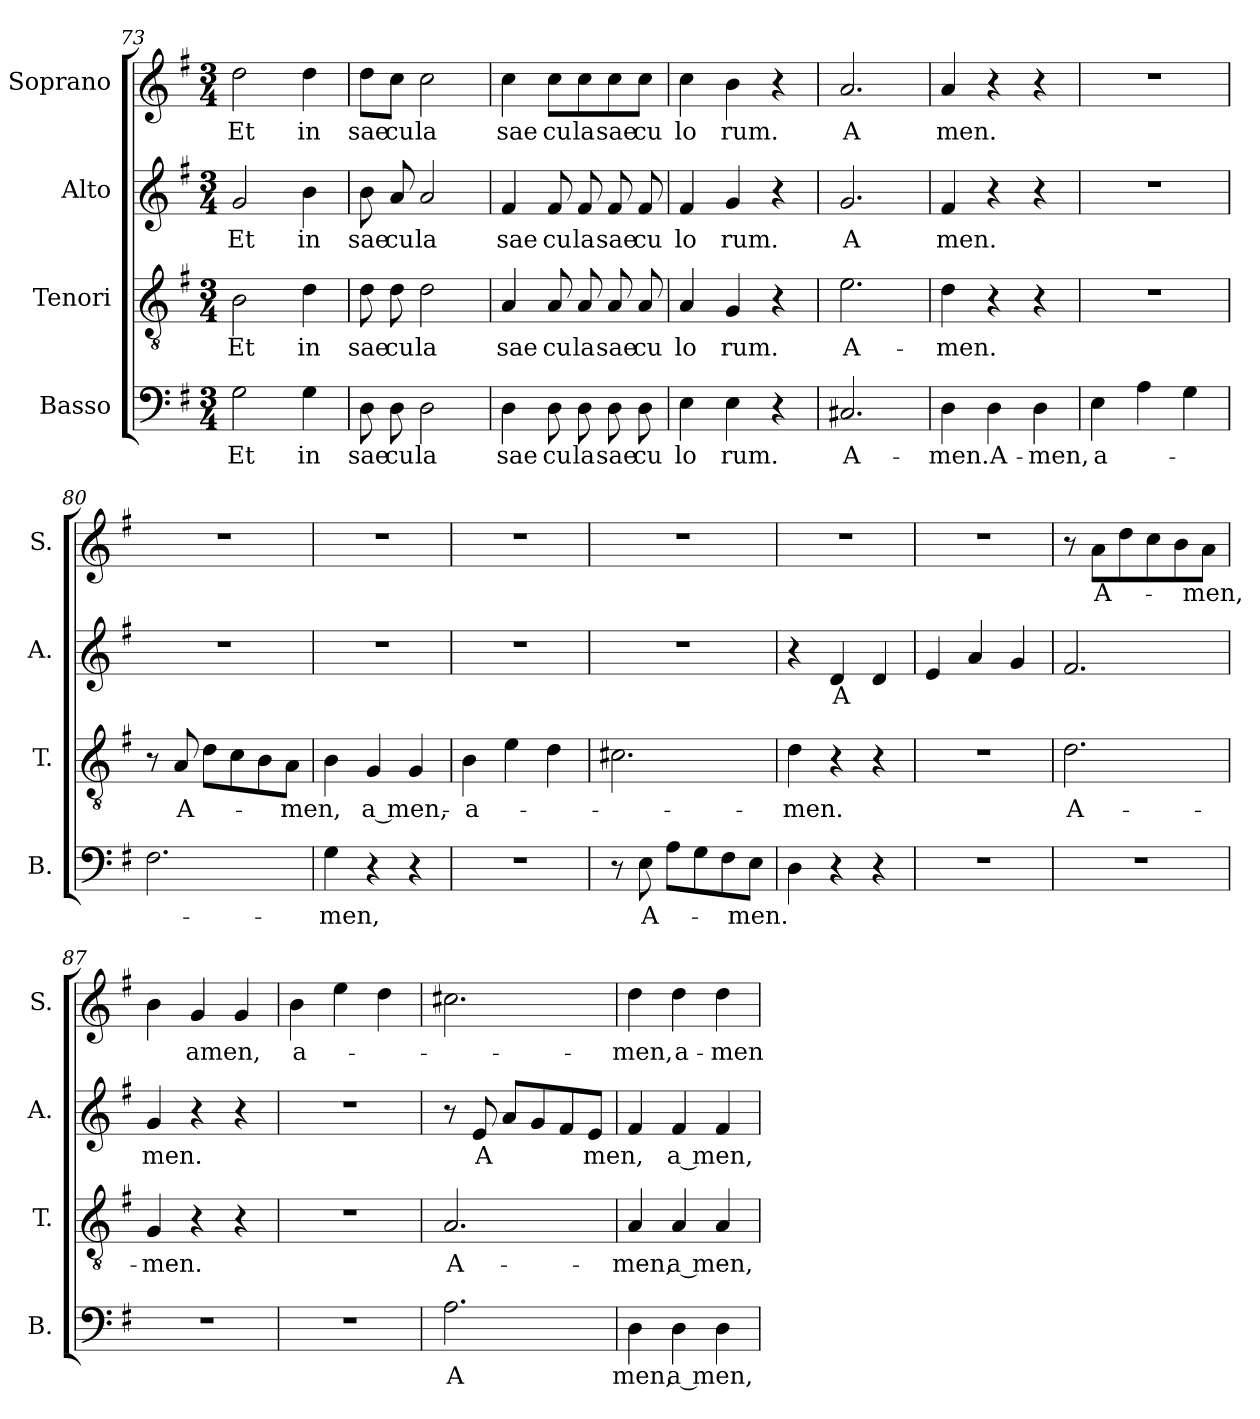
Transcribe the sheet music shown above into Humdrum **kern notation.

**kern	**text	**kern	**text	**kern	**text	**kern	**text
*part4	*part4	*part3	*part3	*part2	*part2	*part1	*part1
*staff4	*staff4	*staff3	*staff3	*staff2	*staff2	*staff1	*staff1
*I"Basso	*	*I"Tenori	*	*I"Alto	*	*I"Soprano	*
*I'B.	*	*I'T.	*	*I'A.	*	*I'S.	*
*clefF4	*	*clefGv2	*	*clefG2	*	*clefG2	*
*k[f#]	*	*k[f#]	*	*k[f#]	*	*k[f#]	*
*G:	*	*G:	*	*G:	*	*G:	*
*M3/4	*	*M3/4	*	*M3/4	*	*M3/4	*
=73	=73	=73	=73	=73	=73	=73	=73
!	!LO:LY:b:cj	!	!LO:LY:b:cj	!	!LO:LY:b:cj	!	!LO:LY:b:cj
2G\	Et	2B\	Et	2g/	Et	2dd\	Et
!	!LO:LY:b:cj	!	!LO:LY:b:cj	!	!LO:LY:b:cj	!	!LO:LY:b:cj
4G\	in	4d\	in	4b\	in	4dd\	in
=74	=74	=74	=74	=74	=74	=74	=74
!	!LO:LY:b:cj	!	!LO:LY:b:cj	!	!LO:LY:b:cj	!	!LO:LY:b:cj
8D\	sae	8d\	sae	8b\	sae	8dd\L	sae
!	!LO:LY:b:cj	!	!LO:LY:b:cj	!	!LO:LY:b:cj	!	!LO:LY:b:cj
8D\	cu	8d\	cu	8a/	cu	8cc\J	cu
!	!LO:LY:b:cj	!	!LO:LY:b:cj	!	!LO:LY:b:cj	!	!LO:LY:b:cj
2D\	la	2d\	la	2a/	la	2cc\	la
=75	=75	=75	=75	=75	=75	=75	=75
!	!LO:LY:b:cj	!	!LO:LY:b:cj	!	!LO:LY:b:cj	!	!LO:LY:b:cj
4D\	sae	4A/	sae	4f#/	sae	4cc\	sae
!	!LO:LY:b:cj	!	!LO:LY:b:cj	!	!LO:LY:b:cj	!	!LO:LY:b:cj
8D\	cu	8A/	cu	8f#/	cu	8cc\L	cu
!	!LO:LY:b:cj	!	!LO:LY:b:cj	!	!LO:LY:b:cj	!	!LO:LY:b:cj
8D\	la	8A/	la	8f#/	la	8cc\	la
!	!LO:LY:b:cj	!	!LO:LY:b:cj	!	!LO:LY:b:cj	!	!LO:LY:b:cj
8D\	sae	8A/	sae	8f#/	sae	8cc\	sae
!	!LO:LY:b:cj	!	!LO:LY:b:cj	!	!LO:LY:b:cj	!	!LO:LY:b:cj
8D\	cu	8A/	cu	8f#/	cu	8cc\J	cu
=76	=76	=76	=76	=76	=76	=76	=76
!	!LO:LY:b:cj	!	!LO:LY:b:cj	!	!LO:LY:b:cj	!	!LO:LY:b:cj
4E\	lo	4A/	lo	4f#/	lo	4cc\	lo
!	!LO:LY:b:cj	!	!LO:LY:b:cj	!	!LO:LY:b:cj	!	!LO:LY:b:cj
4E\	rum.	4G/	rum.	4g/	rum.	4b\	rum.
4r	.	4r	.	4r	.	4r	.
!!LO:PB:g=z
=77	=77	=77	=77	=77	=77	=77	=77
!	!LO:LY:b:cj	!	!LO:LY:b:cj	!	!LO:LY:b:cj	!	!LO:LY:b:cj
2.C#X/	A-	2.e\	A-	2.g/	A	2.a/	A
=78	=78	=78	=78	=78	=78	=78	=78
!	!LO:LY:b:cj	!	!LO:LY:b:cj	!	!LO:LY:b:cj	!	!LO:LY:b:cj
4D\	-men.	4d\	-men.	4f#/	men.	4a/	men.
!	!LO:LY:b:cj	!	!	!	!	!	!
4D\	A-	4r	.	4r	.	4r	.
!	!LO:LY:b:cj	!	!	!	!	!	!
4D\	-men,	4r	.	4r	.	4r	.
=79	=79	=79	=79	=79	=79	=79	=79
!	!LO:LY:b:cj	!LO:N:vis=1	!	!LO:N:vis=1	!	!LO:N:vis=1	!
4E\	a-	2.r	.	2.r	.	2.r	.
4A\	.	.	.	.	.	.	.
4G\	.	.	.	.	.	.	.
=80	=80	=80	=80	=80	=80	=80	=80
!	!	!	!	!LO:N:vis=1	!	!LO:N:vis=1	!
2.F#\	.	8r	.	2.r	.	2.r	.
!	!	!	!LO:LY:b:cj	!	!	!	!
.	.	8A/	A-	.	.	.	.
.	.	8d\L	.	.	.	.	.
.	.	8c\	.	.	.	.	.
.	.	8B\	.	.	.	.	.
!	!	!	!LO:LY:b	!	!	!	!
.	.	8A\J	-men,	.	.	.	.
=81	=81	=81	=81	=81	=81	=81	=81
!	!LO:LY:b:cj	!	!	!LO:N:vis=1	!	!LO:N:vis=1	!
4G\	-men,	4B\	.	2.r	.	2.r	.
!	!	!	!LO:LY:b:cj	!	!	!	!
4r	.	4G/	a men,-	.	.	.	.
4r	.	4G/	.	.	.	.	.
=82	=82	=82	=82	=82	=82	=82	=82
!LO:N:vis=1	!	!	!LO:LY:b:cj	!LO:N:vis=1	!	!LO:N:vis=1	!
2.r	.	4B\	-a-	2.r	.	2.r	.
.	.	4e\	.	.	.	.	.
.	.	4d\	.	.	.	.	.
=83	=83	=83	=83	=83	=83	=83	=83
!	!	!	!	!LO:N:vis=1	!	!LO:N:vis=1	!
8r	.	2.c#X\	.	2.r	.	2.r	.
!	!LO:LY:b:cj	!	!	!	!	!	!
8E\	A-	.	.	.	.	.	.
8A\L	.	.	.	.	.	.	.
8G\	.	.	.	.	.	.	.
8F#\	.	.	.	.	.	.	.
!	!LO:LY:b	!	!	!	!	!	!
8E\J	-men.	.	.	.	.	.	.
=84	=84	=84	=84	=84	=84	=84	=84
!	!	!	!LO:LY:b:cj	!	!	!LO:N:vis=1	!
4D\	.	4d\	-men.	4r	.	2.r	.
!	!	!	!	!	!LO:LY:b:cj	!	!
4r	.	4r	.	4d/	A	.	.
4r	.	4r	.	4d/	.	.	.
=85	=85	=85	=85	=85	=85	=85	=85
!LO:N:vis=1	!	!LO:N:vis=1	!	!	!	!LO:N:vis=1	!
2.r	.	2.r	.	4e/	.	2.r	.
.	.	.	.	4a/	.	.	.
.	.	.	.	4g/	.	.	.
!!LO:LB:g=z
=86	=86	=86	=86	=86	=86	=86	=86
!LO:N:vis=1	!	!	!LO:LY:b:cj	!	!	!	!
*	*	*	*	*^	*	*	*
2.r	.	2.d\	A-	2.f#/	8ryy	.	8r	.
!	!	!	!	!	!	!	!	!LO:LY:b:cj
.	.	.	.	.	2ryy	.	8a\L	A-
.	.	.	.	.	.	.	8dd\	.
.	.	.	.	.	.	.	8cc\	.
.	.	.	.	.	.	.	8b\	.
!	!	!	!	!	!	!	!	!LO:LY:b
.	.	.	.	.	8ryy	.	8a\J	-men,
=87	=87	=87	=87	=87	=87	=87	=87	=87
!LO:N:vis=1	!	!	!LO:LY:b:cj	!	!	!LO:LY:b:cj	!	!
*	*	*	*	*v	*v	*	*	*
2.r	.	4G/	-men.	4g/	men.	4b\	.
!	!	!	!	!	!	!	!LO:LY:b
.	.	4r	.	4r	.	4g/	amen,
.	.	4r	.	4r	.	4g/	.
=88	=88	=88	=88	=88	=88	=88	=88
!LO:N:vis=1	!	!LO:N:vis=1	!	!LO:N:vis=1	!	!	!LO:LY:b:cj
2.r	.	2.r	.	2.r	.	4b\	a-
.	.	.	.	.	.	4ee\	.
.	.	.	.	.	.	4dd\	.
=89	=89	=89	=89	=89	=89	=89	=89
!	!LO:LY:b:cj	!	!LO:LY:b:cj	!	!	!	!
2.A\	A	2.A/	A-	8r	.	2.cc#X\	.
!	!	!	!	!	!LO:LY:b:cj	!	!
.	.	.	.	8e/	A	.	.
.	.	.	.	8a/L	.	.	.
.	.	.	.	8g/	.	.	.
.	.	.	.	8f#/	.	.	.
!	!	!	!	!	!LO:LY:b	!	!
.	.	.	.	8e/J	men,	.	.
=90	=90	=90	=90	=90	=90	=90	=90
!	!LO:LY:b:cj	!	!LO:LY:b:cj	!	!	!	!LO:LY:b:cj
4D\	men,	4A/	-men,	4f#/	.	4dd\	-men,
!	!LO:LY:b:cj	!	!LO:LY:b:cj	!	!LO:LY:b:cj	!	!LO:LY:b:cj
4D\	a men,	4A/	a men,	4f#/	a men,	4dd\	a-
!	!	!	!	!	!	!	!LO:LY:b:cj
4D\	.	4A/	.	4f#/	.	4dd\	-men
=	=	=	=	=	=	=	=
*-	*-	*-	*-	*-	*-	*-	*-
